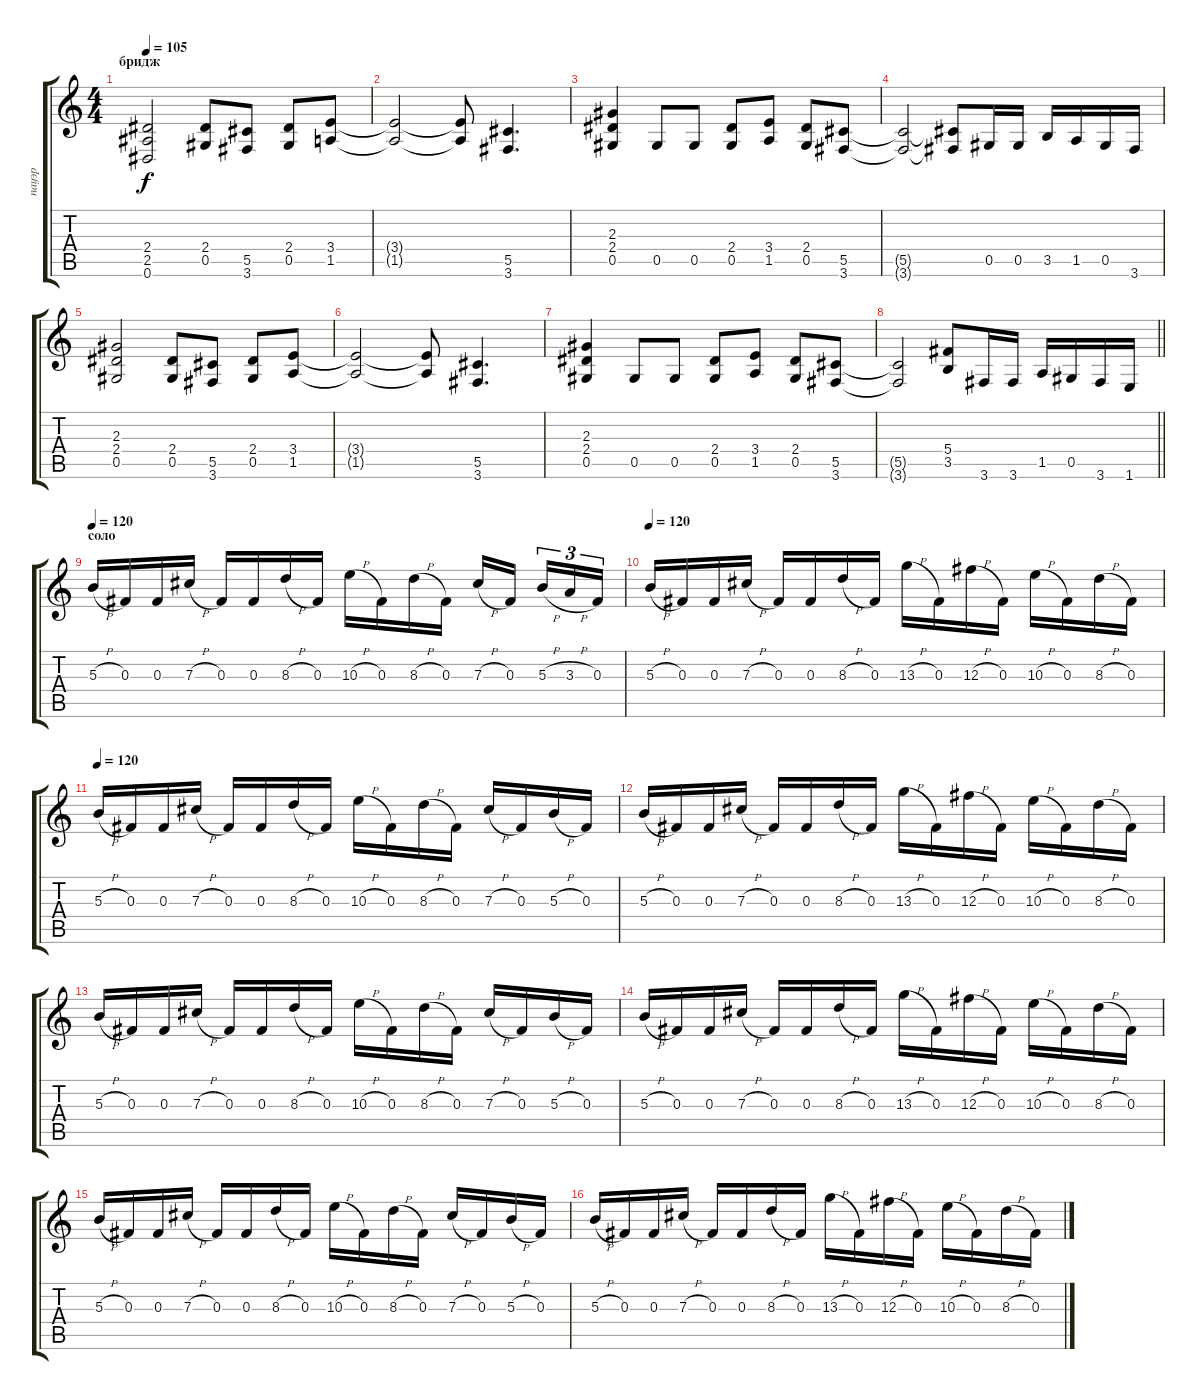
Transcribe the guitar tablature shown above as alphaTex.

\track ("пауэр" "пауэр") {instrument distortionguitar}
\staff {score tabs}
\tuning (Eb4 Bb3 Gb3 Db3 Ab2 Eb2) {hide}
\ts (4 4)
\section ("" "бридж")
\tempo 105
\clef g2
\ks c
(2.4 2.5 0.6).2{dy f} (2.4 0.5).8 (5.5 3.6).8 (2.4 0.5).8 (3.4 1.5).8 |
(3.4{t} 1.5{t}).2 (3.4{t} 1.5{t}).8 (5.5 3.6).4{d} |
(2.3 2.4 0.5).4 0.5.8 0.5.8 (2.4 0.5).8 (3.4 1.5).8 (2.4 0.5).8 (5.5 3.6).8 |
(5.5{t} 3.6{t}).2 (5.5{t} 3.6{t}).8 0.5.16 0.5.16 3.5.16 1.5.16 0.5.16 3.6.16 |
(2.3 2.4 0.5).2 (2.4 0.5).8 (5.5 3.6).8 (2.4 0.5).8 (3.4 1.5).8 |
(3.4{t} 1.5{t}).2 (3.4{t} 1.5{t}).8 (5.5 3.6).4{d} |
(2.3 2.4 0.5).4 0.5.8 0.5.8 (2.4 0.5).8 (3.4 1.5).8 (2.4 0.5).8 (5.5 3.6).8 |
\barLineRight lightlight
(5.5{t} 3.6{t}).2 (5.4 3.5).8 3.6.16 3.6.16 1.5.16 0.5.16 3.6.16 1.6.16 |
\section ("" "соло")
\tempo 120
5.3{h}.16 0.3.16 0.3.16 7.3{h}.16 0.3.16 0.3.16 8.3{h}.16 0.3.16 10.3{h}.16 0.3.16 8.3{h}.16 0.3.16 7.3{h}.16 0.3.16{beam splitsecondary} 5.3{h}.16{tu (3 2)} 3.3{h}.16{tu (3 2)} 0.3.16{tu (3 2)} |
\tempo 120
5.3{h}.16 0.3.16 0.3.16 7.3{h}.16 0.3.16 0.3.16 8.3{h}.16 0.3.16 13.3{h}.16 0.3.16 12.3{h}.16 0.3.16 10.3{h}.16 0.3.16 8.3{h}.16 0.3.16 |
\tempo 120
5.3{h}.16 0.3.16 0.3.16 7.3{h}.16 0.3.16 0.3.16 8.3{h}.16 0.3.16 10.3{h}.16 0.3.16 8.3{h}.16 0.3.16 7.3{h}.16 0.3.16 5.3{h}.16 0.3.16 |
5.3{h}.16 0.3.16 0.3.16 7.3{h}.16 0.3.16 0.3.16 8.3{h}.16 0.3.16 13.3{h}.16 0.3.16 12.3{h}.16 0.3.16 10.3{h}.16 0.3.16 8.3{h}.16 0.3.16 |
5.3{h}.16 0.3.16 0.3.16 7.3{h}.16 0.3.16 0.3.16 8.3{h}.16 0.3.16 10.3{h}.16 0.3.16 8.3{h}.16 0.3.16 7.3{h}.16 0.3.16 5.3{h}.16 0.3.16 |
5.3{h}.16 0.3.16 0.3.16 7.3{h}.16 0.3.16 0.3.16 8.3{h}.16 0.3.16 13.3{h}.16 0.3.16 12.3{h}.16 0.3.16 10.3{h}.16 0.3.16 8.3{h}.16 0.3.16 |
5.3{h}.16 0.3.16 0.3.16 7.3{h}.16 0.3.16 0.3.16 8.3{h}.16 0.3.16 10.3{h}.16 0.3.16 8.3{h}.16 0.3.16 7.3{h}.16 0.3.16 5.3{h}.16 0.3.16 |
5.3{h}.16 0.3.16 0.3.16 7.3{h}.16 0.3.16 0.3.16 8.3{h}.16 0.3.16 13.3{h}.16 0.3.16 12.3{h}.16 0.3.16 10.3{h}.16 0.3.16 8.3{h}.16 0.3.16
